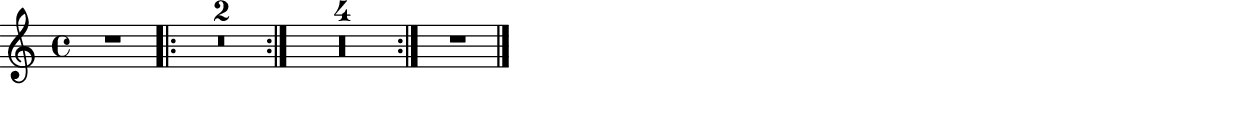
%% Generated by lilypond-book
%% Options: [exampleindent=10.16\mm,indent=0\mm,line-width=160\mm]
\include "lilypond-book-preamble.ly"


% ****************************************************************
% Start cut-&-pastable-section
% ****************************************************************

#(ly:set-option 'eps-box-padding 3.000000)



\paper {
  indent = 0\mm
  line-width = 160\mm
  % offset the left padding, also add 1mm as lilypond creates cropped
  % images with a little space on the right
  line-width = #(- line-width (* mm  3.000000) (* mm 1))
}

\layout {
  
}




% ****************************************************************
% ly snippet:
% ****************************************************************
\sourcefilename "/lilypond-2.23.82/input/regression/musicxml/45c-RepeatMultipleTimes.xml"
\sourcefileline 0
\version "2.23.82"
% automatically converted by musicxml2ly from -
\pointAndClickOff

\header {
    texidoc =  "Repeats can also be nested."
    }

\layout {
    \context { \Score
        skipBars = ##t
        autoBeaming = ##f
        }
    }
PartPOneVoiceOne =  \relative c' {
    \repeat volta 3 {
        \clef "treble" \time 4/4 \key c \major | % 1
        R1 \repeat volta 5 {
            | % 2
            R1*2 }
        | % 4
        R1*4 }
    | % 8
    R1 \bar "|."
    }


% The score definition
\score {
    <<
        
        \new Staff
        <<
            
            \context Staff << 
                \mergeDifferentlyDottedOn\mergeDifferentlyHeadedOn
                \context Voice = "PartPOneVoiceOne" {  \PartPOneVoiceOne }
                >>
            >>
        
        >>
    \layout {}
    % To create MIDI output, uncomment the following line:
    %  \midi {\tempo 4 = 100 }
    }




% ****************************************************************
% end ly snippet
% ****************************************************************
